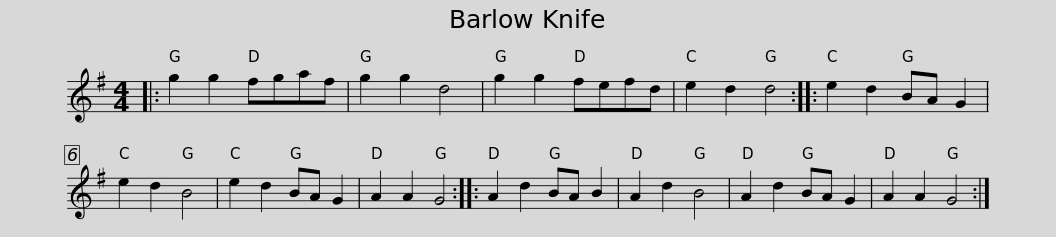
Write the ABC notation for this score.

X:1
L:1/8
M:4/4
I:linebreak $
K:G
V:1 treble
V:1
|: g2 g2 fgaf | g2 g2 d4 | g2 g2 fefd | e2 d2 d4 :: e2 d2 BA G2 | %5
 e2 d2 B4 | e2 d2 BA G2 | A2 A2 G4 ::$ A2 d2 BA B2 | A2 d2 B4 | %10
 A2 d2 BA G2 | A2 A2 G4 :| %12
